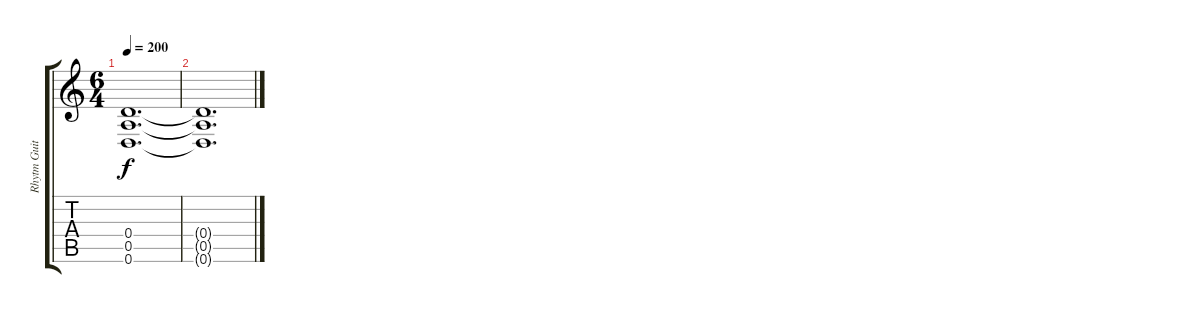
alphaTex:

\track ("Rhytm Guitar" "Rhytm Guit") {instrument overdrivenguitar}
\staff {score tabs}
\tuning (E4 B3 G3 D3 A2 D2) {hide}
\ts (6 4)
\tempo 200
\clef g2
\ks c
(0.4{t} 0.5{t} 0.6{t}).1{d dy f} |
(0.4{t} 0.5{t} 0.6{t}).1{d}
